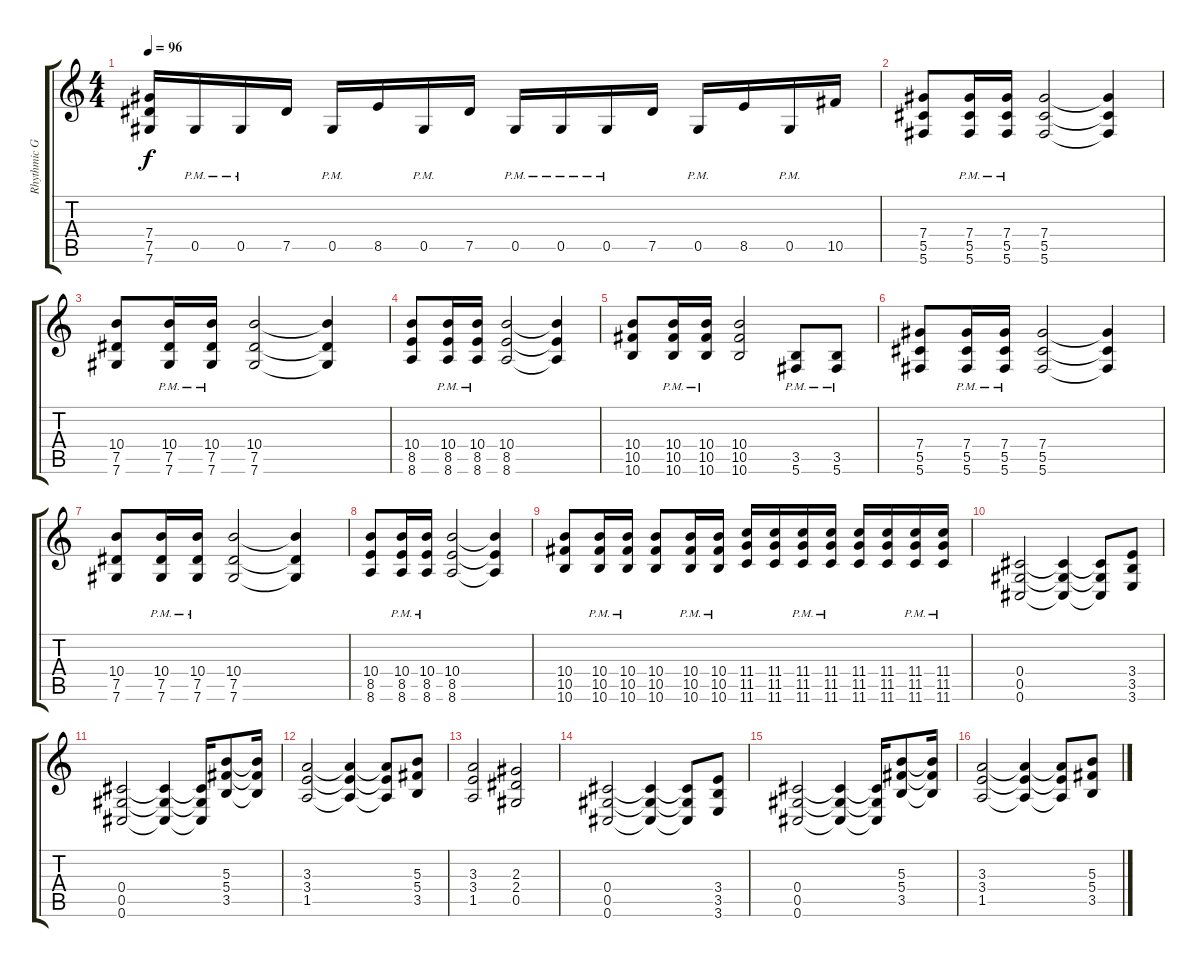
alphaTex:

\track ("Rhythmic Guitar" "Rhythmic G") {instrument distortionguitar}
\staff {score tabs}
\tuning (Eb4 Bb3 Gb3 Db3 Ab2 Db2) {hide}
\ts (4 4)
\tempo 96
\clef g2
\ks c
(7.4 7.5 7.6).16{dy f} 0.5{pm}.16 0.5{pm}.16 7.5.16 0.5{pm}.16 8.5.16 0.5{pm}.16 7.5.16 0.5{pm}.16 0.5{pm}.16 0.5{pm}.16 7.5.16 0.5{pm}.16 8.5.16 0.5{pm}.16 10.5.16 |
(7.4 5.5 5.6).8 (7.4{pm} 5.5{pm} 5.6{pm}).16 (7.4{pm} 5.5{pm} 5.6{pm}).16 (7.4 5.5 5.6).2 (7.4{t} 5.5{t} 5.6{t}).4 |
(10.4 7.5 7.6).8 (10.4{pm} 7.5{pm} 7.6{pm}).16 (10.4{pm} 7.5{pm} 7.6{pm}).16 (10.4 7.5 7.6).2 (10.4{t} 7.5{t} 7.6{t}).4 |
(10.4 8.5 8.6).8 (10.4{pm} 8.5{pm} 8.6{pm}).16 (10.4{pm} 8.5{pm} 8.6{pm}).16 (10.4 8.5 8.6).2 (10.4{t} 8.5{t} 8.6{t}).4 |
(10.4 10.5 10.6).8 (10.4{pm} 10.5{pm} 10.6{pm}).16 (10.4{pm} 10.5{pm} 10.6{pm}).16 (10.4 10.5 10.6).2 (3.5{pm} 5.6{pm}).8 (3.5{pm} 5.6{pm}).8 |
(7.4 5.5 5.6).8 (7.4{pm} 5.5{pm} 5.6{pm}).16 (7.4{pm} 5.5{pm} 5.6{pm}).16 (7.4 5.5 5.6).2 (7.4{t} 5.5{t} 5.6{t}).4 |
(10.4 7.5 7.6).8 (10.4{pm} 7.5{pm} 7.6{pm}).16 (10.4{pm} 7.5{pm} 7.6{pm}).16 (10.4 7.5 7.6).2 (10.4{t} 7.5{t} 7.6{t}).4 |
(10.4 8.5 8.6).8 (10.4{pm} 8.5{pm} 8.6{pm}).16 (10.4{pm} 8.5{pm} 8.6{pm}).16 (10.4 8.5 8.6).2 (10.4{t} 8.5{t} 8.6{t}).4 |
(10.4 10.5 10.6).8 (10.4{pm} 10.5{pm} 10.6{pm}).16 (10.4{pm} 10.5{pm} 10.6{pm}).16 (10.4 10.5 10.6).8 (10.4{pm} 10.5{pm} 10.6{pm}).16 (10.4{pm} 10.5{pm} 10.6{pm}).16 (11.4 11.5 11.6).16 (11.4 11.5 11.6).16 (11.4{pm} 11.5{pm} 11.6{pm}).16 (11.4{pm} 11.5{pm} 11.6{pm}).16 (11.4 11.5 11.6).16 (11.4 11.5 11.6).16 (11.4{pm} 11.5{pm} 11.6{pm}).16 (11.4{pm} 11.5{pm} 11.6{pm}).16 |
(0.4 0.5 0.6).2 (0.4{t} 0.5{t} 0.6{t}).4 (0.4{t} 0.5{t} 0.6{t}).8 (3.4 3.5 3.6).8 |
(0.4 0.5 0.6).2 (0.4{t} 0.5{t} 0.6{t}).4 (0.4{t} 0.5{t} 0.6{t}).16 (5.3 5.4 3.5).8 (5.3{t} 5.4{t} 3.5{t}).16 |
(3.3 3.4 1.5).2 (3.3{t} 3.4{t} 1.5{t}).4 (3.3{t} 3.4{t} 1.5{t}).8 (5.3 5.4 3.5).8 |
(3.3 3.4 1.5).2 (2.3 2.4 0.5).2 |
(0.4 0.5 0.6).2 (0.4{t} 0.5{t} 0.6{t}).4 (0.4{t} 0.5{t} 0.6{t}).8 (3.4 3.5 3.6).8 |
(0.4 0.5 0.6).2 (0.4{t} 0.5{t} 0.6{t}).4 (0.4{t} 0.5{t} 0.6{t}).16 (5.3 5.4 3.5).8 (5.3{t} 5.4{t} 3.5{t}).16 |
(3.3 3.4 1.5).2 (3.3{t} 3.4{t} 1.5{t}).4 (3.3{t} 3.4{t} 1.5{t}).8 (5.3 5.4 3.5).8
